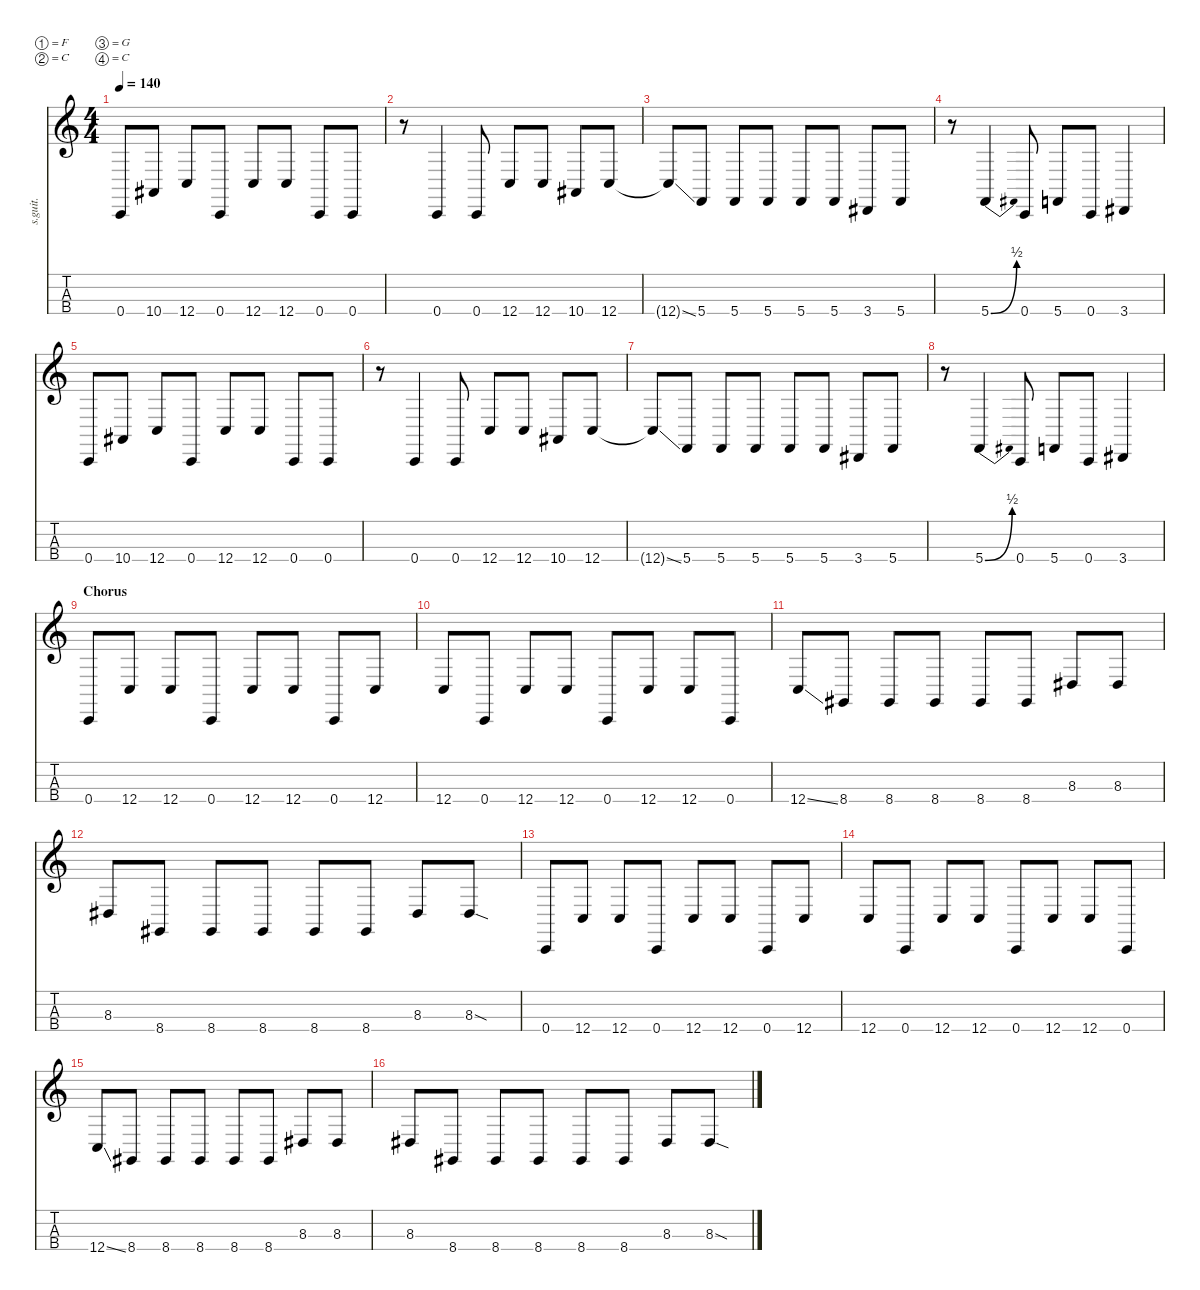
\defaultSystemsLayout 4
\hideDynamics
\bracketExtendMode nobrackets
\track ("Chi Cheng" "s.guit.") {instrument electricbassfinger}
\staff {score tabs}
\tuning (F2 C2 G1 C1)
\ts (4 4)
\tempo 140
\clef g2
\ks c
0.4.8{lyrics (0 "") lyrics (1 "") lyrics (2 "") lyrics (3 "") lyrics (4 "") dy fff} 10.4{acc #}.8{lyrics (0 "") lyrics (1 "") lyrics (2 "") lyrics (3 "") lyrics (4 "")} 12.4.8{lyrics (0 "") lyrics (1 "") lyrics (2 "") lyrics (3 "") lyrics (4 "")} 0.4.8{lyrics (0 "") lyrics (1 "") lyrics (2 "") lyrics (3 "") lyrics (4 "")} 12.4.8{lyrics (0 "") lyrics (1 "") lyrics (2 "") lyrics (3 "") lyrics (4 "")} 12.4.8{lyrics (0 "") lyrics (1 "") lyrics (2 "") lyrics (3 "") lyrics (4 "")} 0.4.8{lyrics (0 "") lyrics (1 "") lyrics (2 "") lyrics (3 "") lyrics (4 "")} 0.4.8{lyrics (0 "") lyrics (1 "") lyrics (2 "") lyrics (3 "") lyrics (4 "")} |
r.8 0.4.4{lyrics (0 "") lyrics (1 "") lyrics (2 "") lyrics (3 "") lyrics (4 "")} 0.4.8{lyrics (0 "") lyrics (1 "") lyrics (2 "") lyrics (3 "") lyrics (4 "")} 12.4.8{lyrics (0 "") lyrics (1 "") lyrics (2 "") lyrics (3 "") lyrics (4 "")} 12.4.8{lyrics (0 "") lyrics (1 "") lyrics (2 "") lyrics (3 "") lyrics (4 "")} 10.4{acc #}.8{lyrics (0 "") lyrics (1 "") lyrics (2 "") lyrics (3 "") lyrics (4 "")} 12.4.8{lyrics (0 "") lyrics (1 "") lyrics (2 "") lyrics (3 "") lyrics (4 "")} |
12.4{ss t}.8{lyrics (0 "") lyrics (1 "") lyrics (2 "") lyrics (3 "") lyrics (4 "")} 5.4.8{lyrics (0 "") lyrics (1 "") lyrics (2 "") lyrics (3 "") lyrics (4 "")} 5.4.8{lyrics (0 "") lyrics (1 "") lyrics (2 "") lyrics (3 "") lyrics (4 "")} 5.4.8{lyrics (0 "") lyrics (1 "") lyrics (2 "") lyrics (3 "") lyrics (4 "")} 5.4.8{lyrics (0 "") lyrics (1 "") lyrics (2 "") lyrics (3 "") lyrics (4 "")} 5.4.8{lyrics (0 "") lyrics (1 "") lyrics (2 "") lyrics (3 "") lyrics (4 "")} 3.4{acc #}.8{lyrics (0 "") lyrics (1 "") lyrics (2 "") lyrics (3 "") lyrics (4 "")} 5.4.8{lyrics (0 "") lyrics (1 "") lyrics (2 "") lyrics (3 "") lyrics (4 "")} |
r.8 5.4{be (bend 0 0 13.799999999999999 2)}.4{lyrics (0 "") lyrics (1 "") lyrics (2 "") lyrics (3 "") lyrics (4 "")} 0.4.8{lyrics (0 "") lyrics (1 "") lyrics (2 "") lyrics (3 "") lyrics (4 "")} 5.4.8{lyrics (0 "") lyrics (1 "") lyrics (2 "") lyrics (3 "") lyrics (4 "")} 0.4.8{lyrics (0 "") lyrics (1 "") lyrics (2 "") lyrics (3 "") lyrics (4 "")} 3.4{acc #}.4{lyrics (0 "") lyrics (1 "") lyrics (2 "") lyrics (3 "") lyrics (4 "")} |
0.4.8{lyrics (0 "") lyrics (1 "") lyrics (2 "") lyrics (3 "") lyrics (4 "")} 10.4{acc #}.8{lyrics (0 "") lyrics (1 "") lyrics (2 "") lyrics (3 "") lyrics (4 "")} 12.4.8{lyrics (0 "") lyrics (1 "") lyrics (2 "") lyrics (3 "") lyrics (4 "")} 0.4.8{lyrics (0 "") lyrics (1 "") lyrics (2 "") lyrics (3 "") lyrics (4 "")} 12.4.8{lyrics (0 "") lyrics (1 "") lyrics (2 "") lyrics (3 "") lyrics (4 "")} 12.4.8{lyrics (0 "") lyrics (1 "") lyrics (2 "") lyrics (3 "") lyrics (4 "")} 0.4.8{lyrics (0 "") lyrics (1 "") lyrics (2 "") lyrics (3 "") lyrics (4 "")} 0.4.8{lyrics (0 "") lyrics (1 "") lyrics (2 "") lyrics (3 "") lyrics (4 "")} |
r.8 0.4.4{lyrics (0 "") lyrics (1 "") lyrics (2 "") lyrics (3 "") lyrics (4 "")} 0.4.8{lyrics (0 "") lyrics (1 "") lyrics (2 "") lyrics (3 "") lyrics (4 "")} 12.4.8{lyrics (0 "") lyrics (1 "") lyrics (2 "") lyrics (3 "") lyrics (4 "")} 12.4.8{lyrics (0 "") lyrics (1 "") lyrics (2 "") lyrics (3 "") lyrics (4 "")} 10.4{acc #}.8{lyrics (0 "") lyrics (1 "") lyrics (2 "") lyrics (3 "") lyrics (4 "")} 12.4.8{lyrics (0 "") lyrics (1 "") lyrics (2 "") lyrics (3 "") lyrics (4 "")} |
12.4{ss t}.8{lyrics (0 "") lyrics (1 "") lyrics (2 "") lyrics (3 "") lyrics (4 "")} 5.4.8{lyrics (0 "") lyrics (1 "") lyrics (2 "") lyrics (3 "") lyrics (4 "")} 5.4.8{lyrics (0 "") lyrics (1 "") lyrics (2 "") lyrics (3 "") lyrics (4 "")} 5.4.8{lyrics (0 "") lyrics (1 "") lyrics (2 "") lyrics (3 "") lyrics (4 "")} 5.4.8{lyrics (0 "") lyrics (1 "") lyrics (2 "") lyrics (3 "") lyrics (4 "")} 5.4.8{lyrics (0 "") lyrics (1 "") lyrics (2 "") lyrics (3 "") lyrics (4 "")} 3.4{acc #}.8{lyrics (0 "") lyrics (1 "") lyrics (2 "") lyrics (3 "") lyrics (4 "")} 5.4.8{lyrics (0 "") lyrics (1 "") lyrics (2 "") lyrics (3 "") lyrics (4 "")} |
r.8 5.4{be (bend 0 0 13.799999999999999 2)}.4{lyrics (0 "") lyrics (1 "") lyrics (2 "") lyrics (3 "") lyrics (4 "")} 0.4.8{lyrics (0 "") lyrics (1 "") lyrics (2 "") lyrics (3 "") lyrics (4 "")} 5.4.8{lyrics (0 "") lyrics (1 "") lyrics (2 "") lyrics (3 "") lyrics (4 "")} 0.4.8{lyrics (0 "") lyrics (1 "") lyrics (2 "") lyrics (3 "") lyrics (4 "")} 3.4{acc #}.4{lyrics (0 "") lyrics (1 "") lyrics (2 "") lyrics (3 "") lyrics (4 "")} |
\section ("" "Chorus")
0.4.8{lyrics (0 "") lyrics (1 "") lyrics (2 "") lyrics (3 "") lyrics (4 "")} 12.4.8{lyrics (0 "") lyrics (1 "") lyrics (2 "") lyrics (3 "") lyrics (4 "")} 12.4.8{lyrics (0 "") lyrics (1 "") lyrics (2 "") lyrics (3 "") lyrics (4 "")} 0.4.8{lyrics (0 "") lyrics (1 "") lyrics (2 "") lyrics (3 "") lyrics (4 "")} 12.4.8{lyrics (0 "") lyrics (1 "") lyrics (2 "") lyrics (3 "") lyrics (4 "")} 12.4.8{lyrics (0 "") lyrics (1 "") lyrics (2 "") lyrics (3 "") lyrics (4 "")} 0.4.8{lyrics (0 "") lyrics (1 "") lyrics (2 "") lyrics (3 "") lyrics (4 "")} 12.4.8{lyrics (0 "") lyrics (1 "") lyrics (2 "") lyrics (3 "") lyrics (4 "")} |
12.4.8{lyrics (0 "") lyrics (1 "") lyrics (2 "") lyrics (3 "") lyrics (4 "")} 0.4.8{lyrics (0 "") lyrics (1 "") lyrics (2 "") lyrics (3 "") lyrics (4 "")} 12.4.8{lyrics (0 "") lyrics (1 "") lyrics (2 "") lyrics (3 "") lyrics (4 "")} 12.4.8{lyrics (0 "") lyrics (1 "") lyrics (2 "") lyrics (3 "") lyrics (4 "")} 0.4.8{lyrics (0 "") lyrics (1 "") lyrics (2 "") lyrics (3 "") lyrics (4 "")} 12.4.8{lyrics (0 "") lyrics (1 "") lyrics (2 "") lyrics (3 "") lyrics (4 "")} 12.4.8{lyrics (0 "") lyrics (1 "") lyrics (2 "") lyrics (3 "") lyrics (4 "")} 0.4.8{lyrics (0 "") lyrics (1 "") lyrics (2 "") lyrics (3 "") lyrics (4 "")} |
12.4{ss}.8{lyrics (0 "") lyrics (1 "") lyrics (2 "") lyrics (3 "") lyrics (4 "")} 8.4{acc #}.8{lyrics (0 "") lyrics (1 "") lyrics (2 "") lyrics (3 "") lyrics (4 "")} 8.4{acc #}.8{lyrics (0 "") lyrics (1 "") lyrics (2 "") lyrics (3 "") lyrics (4 "")} 8.4{acc #}.8{lyrics (0 "") lyrics (1 "") lyrics (2 "") lyrics (3 "") lyrics (4 "")} 8.4{acc #}.8{lyrics (0 "") lyrics (1 "") lyrics (2 "") lyrics (3 "") lyrics (4 "")} 8.4{acc #}.8{lyrics (0 "") lyrics (1 "") lyrics (2 "") lyrics (3 "") lyrics (4 "")} 8.3{acc #}.8{lyrics (0 "") lyrics (1 "") lyrics (2 "") lyrics (3 "") lyrics (4 "")} 8.3{acc #}.8{lyrics (0 "") lyrics (1 "") lyrics (2 "") lyrics (3 "") lyrics (4 "")} |
8.3{acc #}.8{lyrics (0 "") lyrics (1 "") lyrics (2 "") lyrics (3 "") lyrics (4 "")} 8.4{acc #}.8{lyrics (0 "") lyrics (1 "") lyrics (2 "") lyrics (3 "") lyrics (4 "")} 8.4{acc #}.8{lyrics (0 "") lyrics (1 "") lyrics (2 "") lyrics (3 "") lyrics (4 "")} 8.4{acc #}.8{lyrics (0 "") lyrics (1 "") lyrics (2 "") lyrics (3 "") lyrics (4 "")} 8.4{acc #}.8{lyrics (0 "") lyrics (1 "") lyrics (2 "") lyrics (3 "") lyrics (4 "")} 8.4{acc #}.8{lyrics (0 "") lyrics (1 "") lyrics (2 "") lyrics (3 "") lyrics (4 "")} 8.3{acc #}.8{lyrics (0 "") lyrics (1 "") lyrics (2 "") lyrics (3 "") lyrics (4 "")} 8.3{sod acc #}.8{lyrics (0 "") lyrics (1 "") lyrics (2 "") lyrics (3 "") lyrics (4 "")} |
0.4.8{lyrics (0 "") lyrics (1 "") lyrics (2 "") lyrics (3 "") lyrics (4 "")} 12.4.8{lyrics (0 "") lyrics (1 "") lyrics (2 "") lyrics (3 "") lyrics (4 "")} 12.4.8{lyrics (0 "") lyrics (1 "") lyrics (2 "") lyrics (3 "") lyrics (4 "")} 0.4.8{lyrics (0 "") lyrics (1 "") lyrics (2 "") lyrics (3 "") lyrics (4 "")} 12.4.8{lyrics (0 "") lyrics (1 "") lyrics (2 "") lyrics (3 "") lyrics (4 "")} 12.4.8{lyrics (0 "") lyrics (1 "") lyrics (2 "") lyrics (3 "") lyrics (4 "")} 0.4.8{lyrics (0 "") lyrics (1 "") lyrics (2 "") lyrics (3 "") lyrics (4 "")} 12.4.8{lyrics (0 "") lyrics (1 "") lyrics (2 "") lyrics (3 "") lyrics (4 "")} |
12.4.8{lyrics (0 "") lyrics (1 "") lyrics (2 "") lyrics (3 "") lyrics (4 "")} 0.4.8{lyrics (0 "") lyrics (1 "") lyrics (2 "") lyrics (3 "") lyrics (4 "")} 12.4.8{lyrics (0 "") lyrics (1 "") lyrics (2 "") lyrics (3 "") lyrics (4 "")} 12.4.8{lyrics (0 "") lyrics (1 "") lyrics (2 "") lyrics (3 "") lyrics (4 "")} 0.4.8{lyrics (0 "") lyrics (1 "") lyrics (2 "") lyrics (3 "") lyrics (4 "")} 12.4.8{lyrics (0 "") lyrics (1 "") lyrics (2 "") lyrics (3 "") lyrics (4 "")} 12.4.8{lyrics (0 "") lyrics (1 "") lyrics (2 "") lyrics (3 "") lyrics (4 "")} 0.4.8{lyrics (0 "") lyrics (1 "") lyrics (2 "") lyrics (3 "") lyrics (4 "")} |
12.4{ss}.8{lyrics (0 "") lyrics (1 "") lyrics (2 "") lyrics (3 "") lyrics (4 "")} 8.4{acc #}.8{lyrics (0 "") lyrics (1 "") lyrics (2 "") lyrics (3 "") lyrics (4 "")} 8.4{acc #}.8{lyrics (0 "") lyrics (1 "") lyrics (2 "") lyrics (3 "") lyrics (4 "")} 8.4{acc #}.8{lyrics (0 "") lyrics (1 "") lyrics (2 "") lyrics (3 "") lyrics (4 "")} 8.4{acc #}.8{lyrics (0 "") lyrics (1 "") lyrics (2 "") lyrics (3 "") lyrics (4 "")} 8.4{acc #}.8{lyrics (0 "") lyrics (1 "") lyrics (2 "") lyrics (3 "") lyrics (4 "")} 8.3{acc #}.8{lyrics (0 "") lyrics (1 "") lyrics (2 "") lyrics (3 "") lyrics (4 "")} 8.3{acc #}.8{lyrics (0 "") lyrics (1 "") lyrics (2 "") lyrics (3 "") lyrics (4 "")} |
8.3{acc #}.8{lyrics (0 "") lyrics (1 "") lyrics (2 "") lyrics (3 "") lyrics (4 "")} 8.4{acc #}.8{lyrics (0 "") lyrics (1 "") lyrics (2 "") lyrics (3 "") lyrics (4 "")} 8.4{acc #}.8{lyrics (0 "") lyrics (1 "") lyrics (2 "") lyrics (3 "") lyrics (4 "")} 8.4{acc #}.8{lyrics (0 "") lyrics (1 "") lyrics (2 "") lyrics (3 "") lyrics (4 "")} 8.4{acc #}.8{lyrics (0 "") lyrics (1 "") lyrics (2 "") lyrics (3 "") lyrics (4 "")} 8.4{acc #}.8{lyrics (0 "") lyrics (1 "") lyrics (2 "") lyrics (3 "") lyrics (4 "")} 8.3{acc #}.8{lyrics (0 "") lyrics (1 "") lyrics (2 "") lyrics (3 "") lyrics (4 "")} 8.3{sod acc #}.8{lyrics (0 "") lyrics (1 "") lyrics (2 "") lyrics (3 "") lyrics (4 "")}
